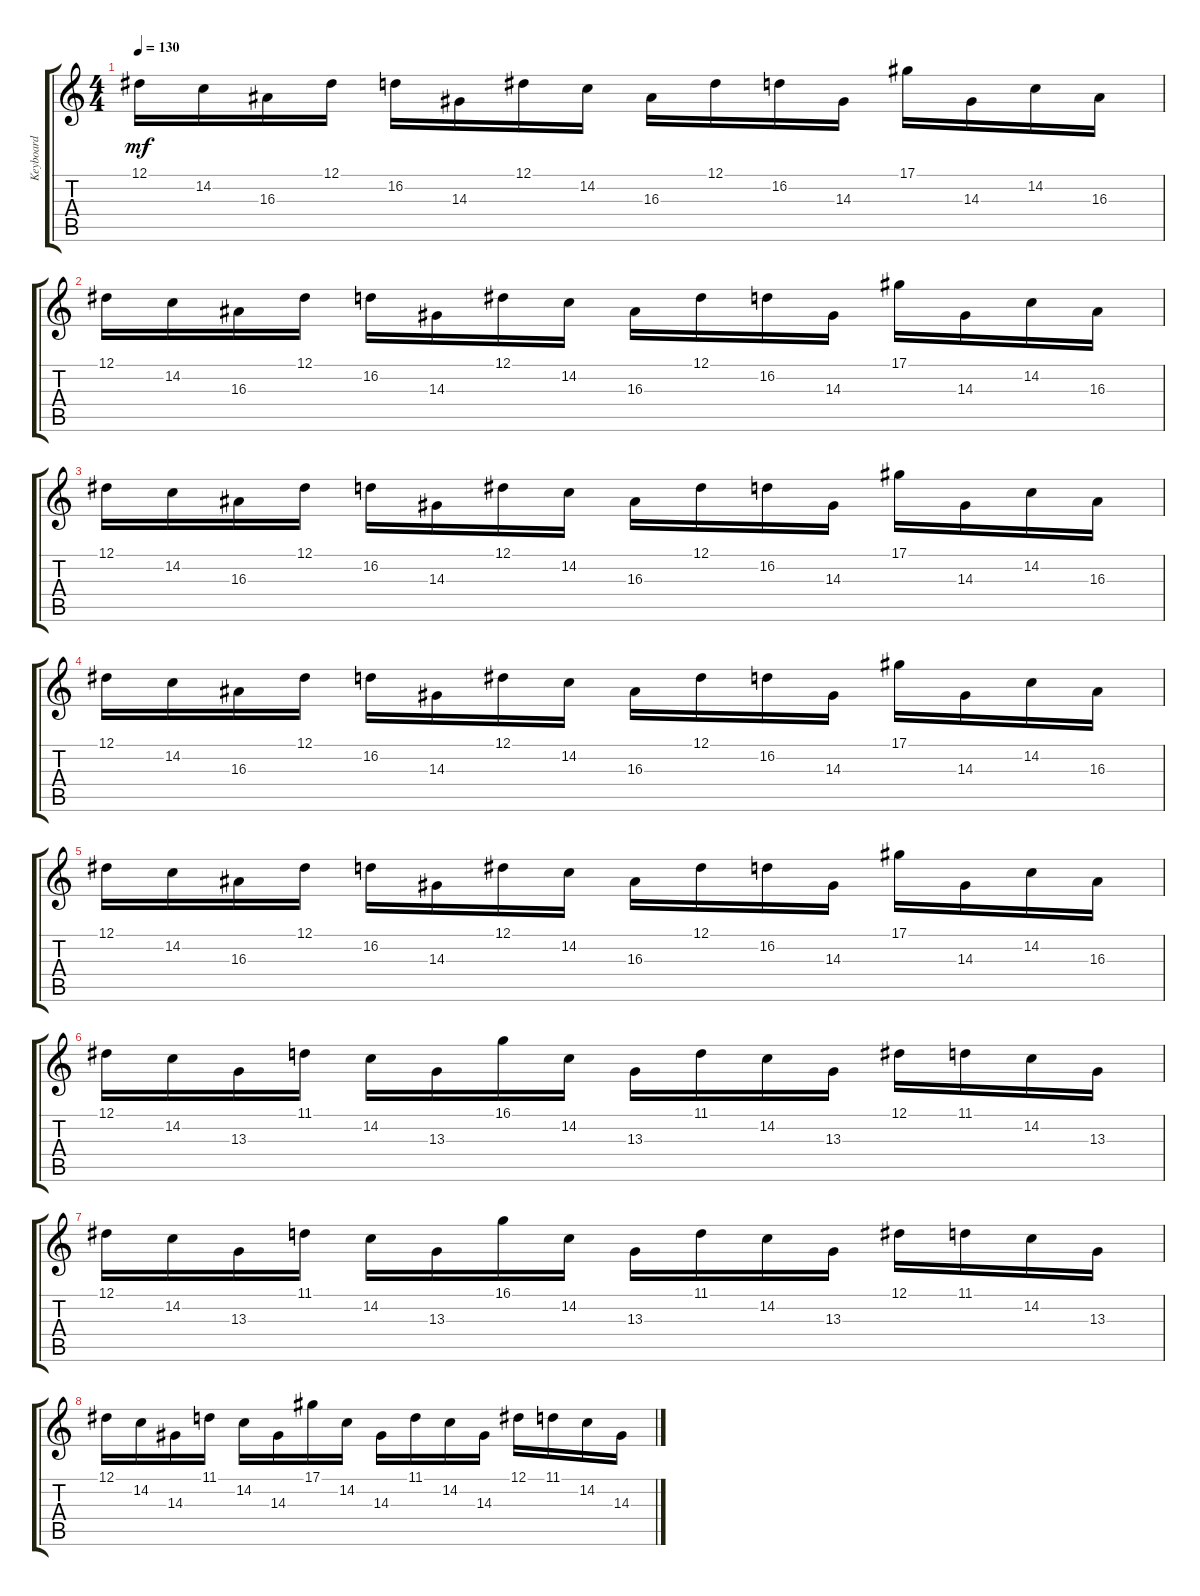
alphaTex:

\track ("Keyboard" "Keyboard") {instrument lead2sawtooth}
\staff {score tabs}
\tuning (Eb4 Bb3 Gb3 Db3 Ab2 Eb2) {hide}
\ts (4 4)
\tempo 130
\clef g2
\ks c
12.1.16{dy mf} 14.2.16 16.3.16 12.1.16 16.2.16 14.3.16 12.1.16 14.2.16 16.3.16 12.1.16 16.2.16 14.3.16 17.1.16 14.3.16 14.2.16 16.3.16 |
12.1.16 14.2.16 16.3.16 12.1.16 16.2.16 14.3.16 12.1.16 14.2.16 16.3.16 12.1.16 16.2.16 14.3.16 17.1.16 14.3.16 14.2.16 16.3.16 |
12.1.16 14.2.16 16.3.16 12.1.16 16.2.16 14.3.16 12.1.16 14.2.16 16.3.16 12.1.16 16.2.16 14.3.16 17.1.16 14.3.16 14.2.16 16.3.16 |
12.1.16 14.2.16 16.3.16 12.1.16 16.2.16 14.3.16 12.1.16 14.2.16 16.3.16 12.1.16 16.2.16 14.3.16 17.1.16 14.3.16 14.2.16 16.3.16 |
12.1.16 14.2.16 16.3.16 12.1.16 16.2.16 14.3.16 12.1.16 14.2.16 16.3.16 12.1.16 16.2.16 14.3.16 17.1.16 14.3.16 14.2.16 16.3.16 |
12.1.16 14.2.16 13.3.16 11.1.16 14.2.16 13.3.16 16.1.16 14.2.16 13.3.16 11.1.16 14.2.16 13.3.16 12.1.16 11.1.16 14.2.16 13.3.16 |
12.1.16 14.2.16 13.3.16 11.1.16 14.2.16 13.3.16 16.1.16 14.2.16 13.3.16 11.1.16 14.2.16 13.3.16 12.1.16 11.1.16 14.2.16 13.3.16 |
12.1.16 14.2.16 14.3.16 11.1.16 14.2.16 14.3.16 17.1.16 14.2.16 14.3.16 11.1.16 14.2.16 14.3.16 12.1.16 11.1.16 14.2.16 14.3.16
